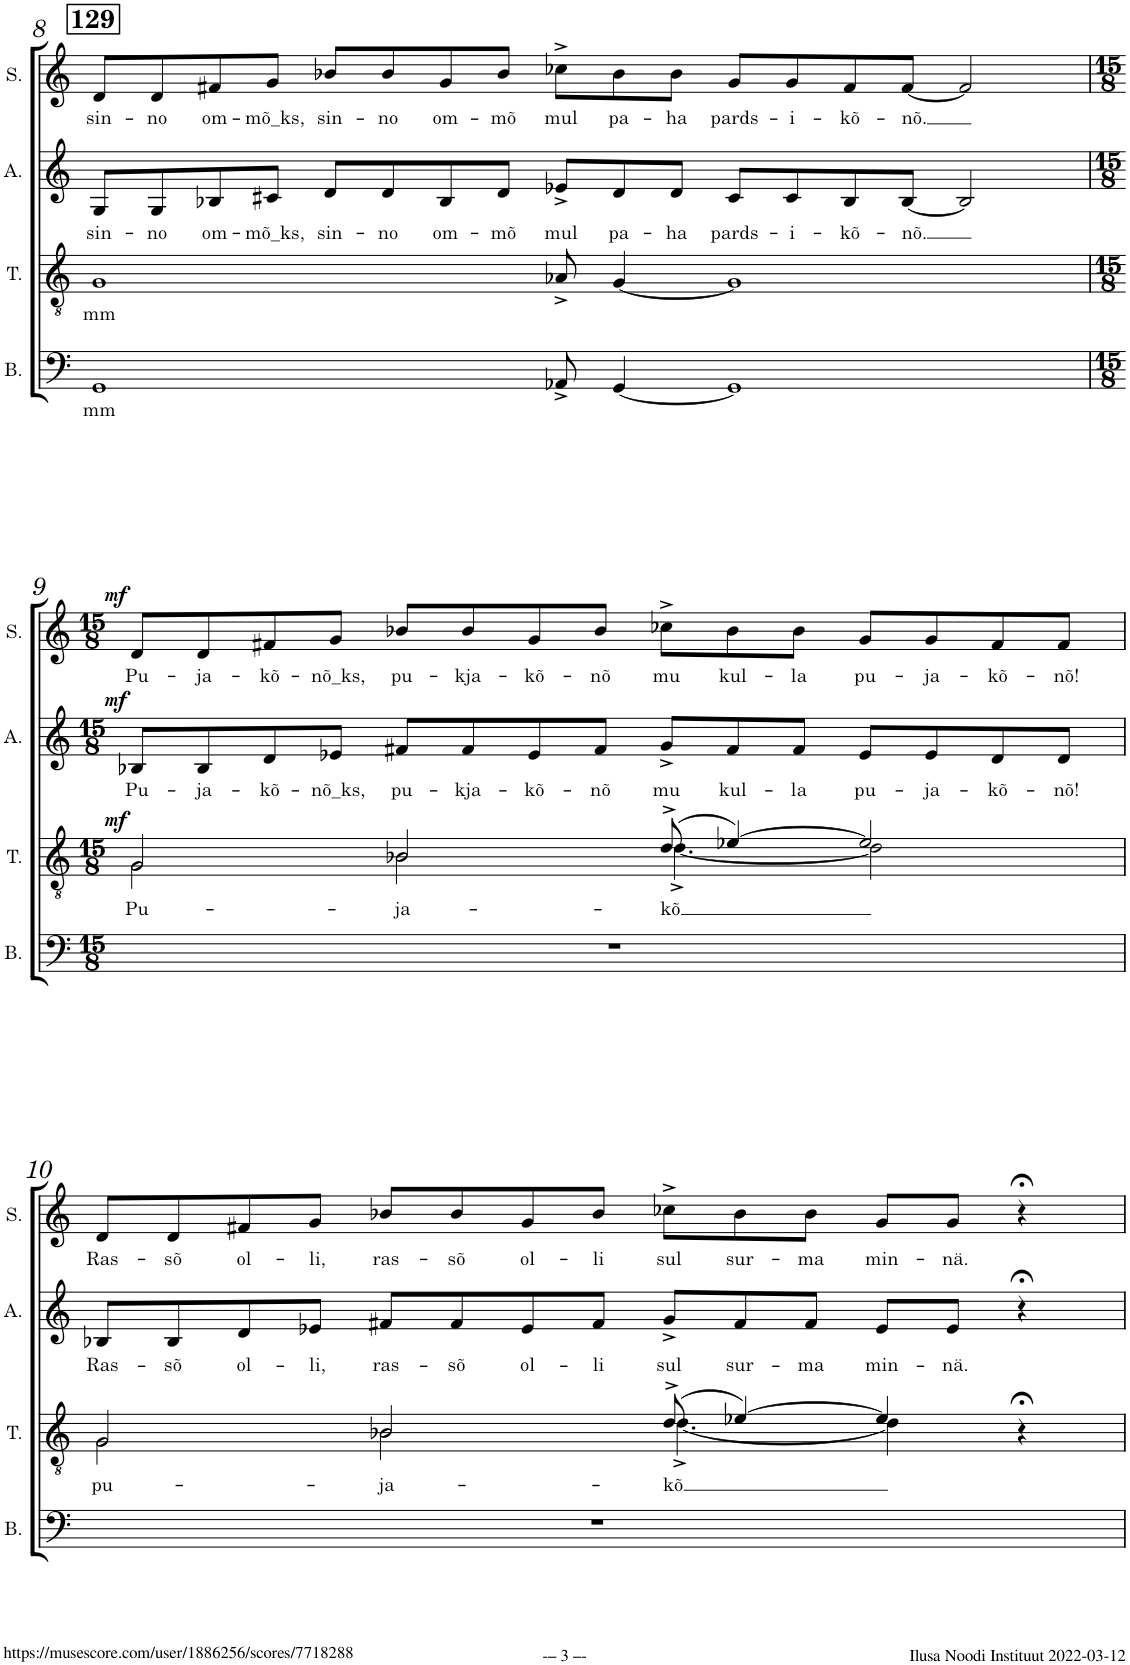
**kern	**text	**kern	**text	**dynam	**kern	**text	**dynam	**kern	**text	**dynam
*part4	*part4	*part3	*part3	*part3	*part2	*part2	*part2	*part1	*part1	*part1
*staff4	*staff4	*staff3	*staff3	*staff3	*staff2	*staff2	*staff2	*staff1	*staff1	*staff1
*I"B.	*	*I"T.	*	*	*I"A.	*	*	*I"S.	*	*
*I'B.	*	*I'T.	*	*	*I'A.	*	*	*I'S.	*	*
!!LO:PB:g=z
*clefF4	*	*clefGv2	*	*	*clefG2	*	*	*clefG2	*	*
*k[]	*	*k[]	*	*	*k[]	*	*	*k[]	*	*
*M19/8	*	*M19/8	*	*	*M19/8	*	*	*M19/8	*	*
!!LO:REH:place=s1:a:B:cj:fs=14:t=129
=8	=8	=8	=8	=8	=8	=8	=8	=8	=8	=8
!	!LO:LY:b	!	!LO:LY:b	!	!	!LO:LY:b	!	!	!LO:LY:b	!
1GG	mm	1G	mm	.	8G/L	sin-	.	8d/L	sin-	.
!	!	!	!	!	!	!LO:LY:b	!	!	!LO:LY:b	!
.	.	.	.	.	8G/	-no	.	8d/	-no	.
!	!	!	!	!	!	!LO:LY:b	!	!	!LO:LY:b	!
.	.	.	.	.	8B-X/	om-	.	8f#X/	om-	.
!	!	!	!	!	!	!LO:LY:b	!	!	!LO:LY:b	!
.	.	.	.	.	8c#X/J	-mõ_ks,	.	8g/J	-mõ_ks,	.
!	!	!	!	!	!	!LO:LY:b	!	!	!LO:LY:b	!
.	.	.	.	.	8d/L	sin-	.	8b-X/L	sin-	.
!	!	!	!	!	!	!LO:LY:b	!	!	!LO:LY:b	!
.	.	.	.	.	8d/	-no	.	8b-/	-no	.
!	!	!	!	!	!	!LO:LY:b	!	!	!LO:LY:b	!
.	.	.	.	.	8B-/	om-	.	8g/	om-	.
!	!	!	!	!	!	!LO:LY:b	!	!	!LO:LY:b	!
.	.	.	.	.	8d/J	-mõ	.	8b-/J	-mõ	.
!	!	!	!	!	!	!LO:LY:b	!	!	!LO:LY:b	!
8AA-X^/	.	8A-X^/	.	.	8e-X^/L	mul	.	8cc-X^\L	mul	.
!	!	!	!	!	!	!LO:LY:b	!	!	!LO:LY:b	!
[4GG/	.	[4G/	.	.	8d/	pa-	.	8b-\	pa-	.
!	!	!	!	!	!	!LO:LY:b	!	!	!LO:LY:b	!
.	.	.	.	.	8d/J	-ha	.	8b-\J	-ha	.
!	!	!	!	!	!	!LO:LY:b	!	!	!LO:LY:b	!
1GG]	.	1G]	.	.	8c#/L	pards-	.	8g/L	pards-	.
!	!	!	!	!	!	!LO:LY:b	!	!	!LO:LY:b	!
.	.	.	.	.	8c#/	-i-	.	8g/	-i-	.
!	!	!	!	!	!	!LO:LY:b	!	!	!LO:LY:b	!
.	.	.	.	.	8B-/	-kõ-	.	8f#/	-kõ-	.
!	!	!	!	!	!	!LO:LY:b	!	!	!LO:LY:b	!
.	.	.	.	.	[8B-/J	-nõ.	.	[8f#/J	-nõ.	.
.	.	.	.	.	2B-/]	.	.	2f#/]	.	.
!!LO:LB:g=z
=9	=9	=9	=9	=9	=9	=9	=9	=9	=9	=9
*M15/8	*	*M15/8	*	*	*M15/8	*	*	*M15/8	*	*
!	!	!	!LO:LY:b	!LO:DY:a	!	!LO:LY:b	!LO:DY:a	!	!LO:LY:b	!LO:DY:a
*	*	*^	*	*	*	*	*	*	*	*
1...r	.	2G/	2G\	Pu-	mf	8B-X/L	Pu-	mf	8d/L	Pu-	mf
!	!	!	!	!	!	!	!LO:LY:b	!	!	!LO:LY:b	!
.	.	.	.	.	.	8B-/	-ja-	.	8d/	-ja-	.
!	!	!	!	!	!	!	!LO:LY:b	!	!	!LO:LY:b	!
.	.	.	.	.	.	8d/	-kõ-	.	8f#X/	-kõ-	.
!	!	!	!	!	!	!	!LO:LY:b	!	!	!LO:LY:b	!
.	.	.	.	.	.	8e-X/J	-nõ_ks,	.	8g/J	-nõ_ks,	.
!	!	!	!	!LO:LY:b	!	!	!LO:LY:b	!	!	!LO:LY:b	!
.	.	2B-X/	2B-\	-ja-	.	8f#X/L	pu-	.	8b-X/L	pu-	.
!	!	!	!	!	!	!	!LO:LY:b	!	!	!LO:LY:b	!
.	.	.	.	.	.	8f#/	-kja-	.	8b-/	-kja-	.
!	!	!	!	!	!	!	!LO:LY:b	!	!	!LO:LY:b	!
.	.	.	.	.	.	8e-/	-kõ-	.	8g/	-kõ-	.
!	!	!	!	!	!	!	!LO:LY:b	!	!	!LO:LY:b	!
.	.	.	.	.	.	8f#/J	-nõ	.	8b-/J	-nõ	.
!	!	!	!	!LO:LY:b	!	!	!LO:LY:b	!	!	!LO:LY:b	!
.	.	(8d^/	[4.d^\	-kõ	.	8g^/L	mu	.	8cc-X^\L	mu	.
!	!	!	!	!	!	!	!LO:LY:b	!	!	!LO:LY:b	!
.	.	[4e-X/)	.	.	.	8f#/	kul-	.	8b-\	kul-	.
!	!	!	!	!	!	!	!LO:LY:b	!	!	!LO:LY:b	!
.	.	.	.	.	.	8f#/J	-la	.	8b-\J	-la	.
!	!	!	!	!	!	!	!LO:LY:b	!	!	!LO:LY:b	!
.	.	2e-/]	2d\]	.	.	8e-/L	pu-	.	8g/L	pu-	.
!	!	!	!	!	!	!	!LO:LY:b	!	!	!LO:LY:b	!
.	.	.	.	.	.	8e-/	-ja-	.	8g/	-ja-	.
!	!	!	!	!	!	!	!LO:LY:b	!	!	!LO:LY:b	!
.	.	.	.	.	.	8d/	-kõ-	.	8f#/	-kõ-	.
!	!	!	!	!	!	!	!LO:LY:b	!	!	!LO:LY:b	!
.	.	.	.	.	.	8d/J	-nõ!	.	8f#/J	-nõ!	.
!!LO:LB:g=z
=10	=10	=10	=10	=10	=10	=10	=10	=10	=10	=10	=10
!	!	!	!	!LO:LY:b	!	!	!LO:LY:b	!	!	!LO:LY:b	!
1...r	.	2G/	2G\	pu-	.	8B-X/L	Ras-	.	8d/L	Ras-	.
!	!	!	!	!	!	!	!LO:LY:b	!	!	!LO:LY:b	!
.	.	.	.	.	.	8B-/	-sõ	.	8d/	-sõ	.
!	!	!	!	!	!	!	!LO:LY:b	!	!	!LO:LY:b	!
.	.	.	.	.	.	8d/	ol-	.	8f#X/	ol-	.
!	!	!	!	!	!	!	!LO:LY:b	!	!	!LO:LY:b	!
.	.	.	.	.	.	8e-X/J	-li,	.	8g/J	-li,	.
!	!	!	!	!LO:LY:b	!	!	!LO:LY:b	!	!	!LO:LY:b	!
.	.	2B-X/	2B-\	-ja-	.	8f#X/L	ras-	.	8b-X/L	ras-	.
!	!	!	!	!	!	!	!LO:LY:b	!	!	!LO:LY:b	!
.	.	.	.	.	.	8f#/	-sõ	.	8b-/	-sõ	.
!	!	!	!	!	!	!	!LO:LY:b	!	!	!LO:LY:b	!
.	.	.	.	.	.	8e-/	ol-	.	8g/	ol-	.
!	!	!	!	!	!	!	!LO:LY:b	!	!	!LO:LY:b	!
.	.	.	.	.	.	8f#/J	-li	.	8b-/J	-li	.
!	!	!	!	!LO:LY:b	!	!	!LO:LY:b	!	!	!LO:LY:b	!
.	.	(8d^/	[4.d^\	-kõ	.	8g^/L	sul	.	8cc-X^\L	sul	.
!	!	!	!	!	!	!	!LO:LY:b	!	!	!LO:LY:b	!
.	.	[4e-X/)	.	.	.	8f#/	sur-	.	8b-\	sur-	.
!	!	!	!	!	!	!	!LO:LY:b	!	!	!LO:LY:b	!
.	.	.	.	.	.	8f#/J	-ma	.	8b-\J	-ma	.
!	!	!	!	!	!	!	!LO:LY:b	!	!	!LO:LY:b	!
.	.	4e-/]	4d\]	.	.	8e-/L	min-	.	8g/L	min-	.
!	!	!	!	!	!	!	!LO:LY:b	!	!	!LO:LY:b	!
.	.	.	.	.	.	8e-/J	-nä.	.	8g/J	-nä.	.
.	.	4r;<	4ryy	.	.	4r;<	.	.	4r;<	.	.
*	*	*v	*v	*	*	*	*	*	*	*	*
=	=	=	=	=	=	=	=	=	=	=
*-	*-	*-	*-	*-	*-	*-	*-	*-	*-	*-
